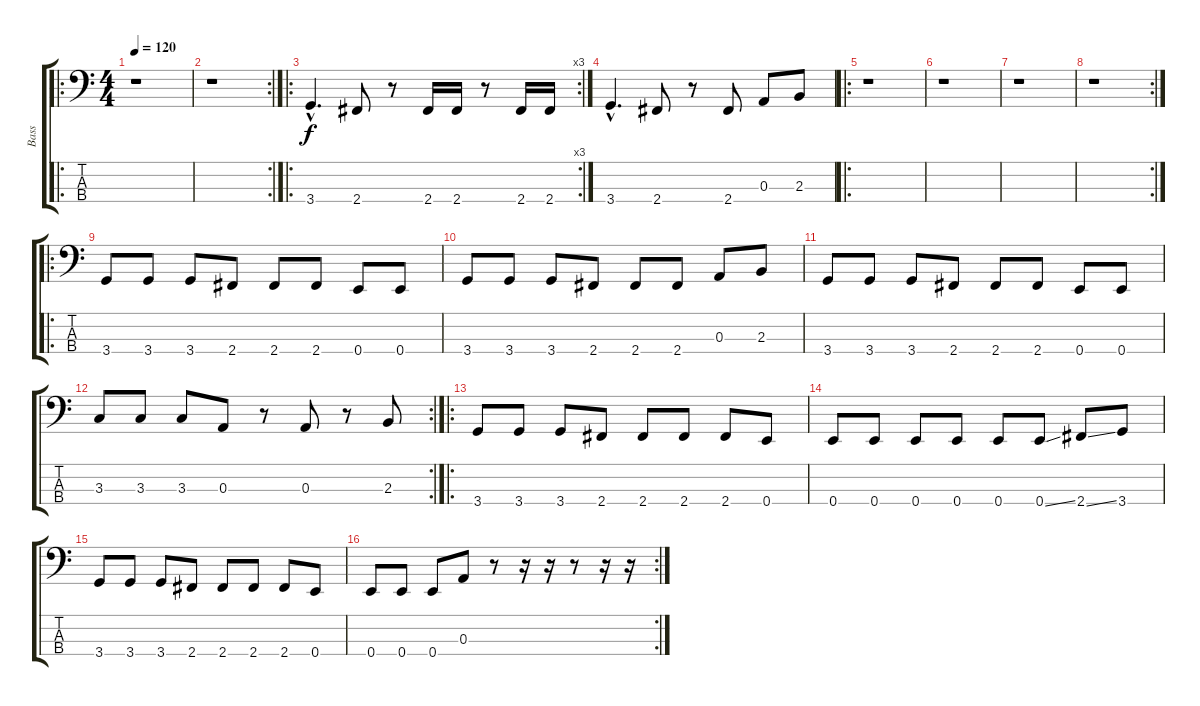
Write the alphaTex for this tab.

\track ("Bass" "Bass") {instrument electricbassfinger}
\staff {score tabs}
\tuning (G2 D2 A1 E1) {hide}
\ro
\ts (4 4)
\tempo 120
\clef f4
\ks c
r.1{dy f instrument electricbassfinger} |
\rc 2
r.1 |
\ro
\rc 3
3.4{hac}.4{d} 2.4.8 r.8 2.4.16 2.4.16 r.8 2.4.16 2.4.16 |
3.4{hac}.4{d} 2.4.8 r.8 2.4.8 0.3.8 2.3.8 |
\ro
r.1 |
r.1 |
r.1 |
\rc 2
r.1 |
\ro
3.4.8 3.4.8 3.4.8 2.4.8 2.4.8 2.4.8 0.4.8 0.4.8 |
3.4.8 3.4.8 3.4.8 2.4.8 2.4.8 2.4.8 0.3.8 2.3.8 |
3.4.8 3.4.8 3.4.8 2.4.8 2.4.8 2.4.8 0.4.8 0.4.8 |
\rc 2
3.3.8 3.3.8 3.3.8 0.3.8 r.8 0.3.8 r.8 2.3.8 |
\ro
3.4.8 3.4.8 3.4.8 2.4.8 2.4.8 2.4.8 2.4.8 0.4.8 |
0.4.8 0.4.8 0.4.8 0.4.8 0.4.8 0.4{ss}.8 2.4{ss}.8 3.4.8 |
3.4.8 3.4.8 3.4.8 2.4.8 2.4.8 2.4.8 2.4.8 0.4.8 |
\rc 2
0.4.8 0.4.8 0.4.8 0.3.8 r.8 r.16 r.16 r.8 r.16 r.16
